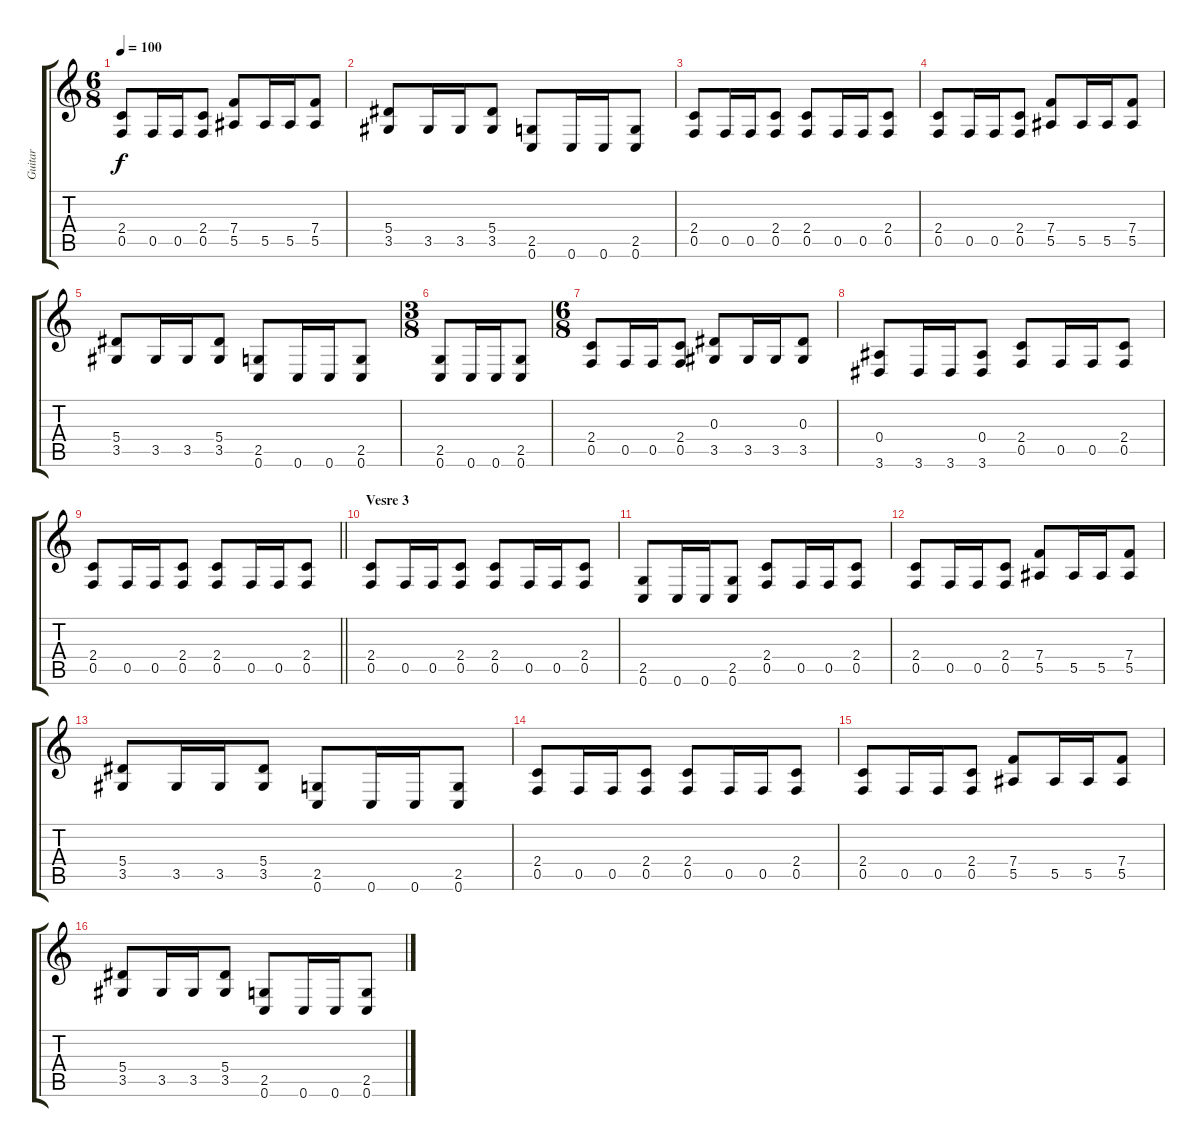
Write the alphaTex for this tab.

\track ("Guitar" "Guitar") {instrument distortionguitar}
\staff {score tabs}
\tuning (C4 G3 Eb3 Bb2 F2 C2) {hide}
\ts (6 8)
\tempo 100
\clef g2
\ks c
(2.4 0.5).8{dy f} 0.5.16 0.5.16 (2.4 0.5).8 (7.4 5.5).8 5.5.16 5.5.16 (7.4 5.5).8 |
(5.4 3.5).8 3.5.16 3.5.16 (5.4 3.5).8 (2.5 0.6).8 0.6.16 0.6.16 (2.5 0.6).8 |
(2.4 0.5).8 0.5.16 0.5.16 (2.4 0.5).8 (2.4 0.5).8 0.5.16 0.5.16 (2.4 0.5).8 |
(2.4 0.5).8 0.5.16 0.5.16 (2.4 0.5).8 (7.4 5.5).8 5.5.16 5.5.16 (7.4 5.5).8 |
(5.4 3.5).8 3.5.16 3.5.16 (5.4 3.5).8 (2.5 0.6).8 0.6.16 0.6.16 (2.5 0.6).8 |
\ts (3 8)
(2.5 0.6).8 0.6.16 0.6.16 (2.5 0.6).8 |
\ts (6 8)
(2.4 0.5).8 0.5.16 0.5.16 (2.4 0.5).8 (0.3 3.5).8 3.5.16 3.5.16 (0.3 3.5).8 |
(0.4 3.6).8 3.6.16 3.6.16 (0.4 3.6).8 (2.4 0.5).8 0.5.16 0.5.16 (2.4 0.5).8 |
\barLineRight lightlight
(2.4 0.5).8 0.5.16 0.5.16 (2.4 0.5).8 (2.4 0.5).8 0.5.16 0.5.16 (2.4 0.5).8 |
\section ("" "Vesre 3")
(2.4 0.5).8 0.5.16 0.5.16 (2.4 0.5).8 (2.4 0.5).8 0.5.16 0.5.16 (2.4 0.5).8 |
(2.5 0.6).8 0.6.16 0.6.16 (2.5 0.6).8 (2.4 0.5).8 0.5.16 0.5.16 (2.4 0.5).8 |
(2.4 0.5).8 0.5.16 0.5.16 (2.4 0.5).8 (7.4 5.5).8 5.5.16 5.5.16 (7.4 5.5).8 |
(5.4 3.5).8 3.5.16 3.5.16 (5.4 3.5).8 (2.5 0.6).8 0.6.16 0.6.16 (2.5 0.6).8 |
(2.4 0.5).8 0.5.16 0.5.16 (2.4 0.5).8 (2.4 0.5).8 0.5.16 0.5.16 (2.4 0.5).8 |
(2.4 0.5).8 0.5.16 0.5.16 (2.4 0.5).8 (7.4 5.5).8 5.5.16 5.5.16 (7.4 5.5).8 |
(5.4 3.5).8 3.5.16 3.5.16 (5.4 3.5).8 (2.5 0.6).8 0.6.16 0.6.16 (2.5 0.6).8
